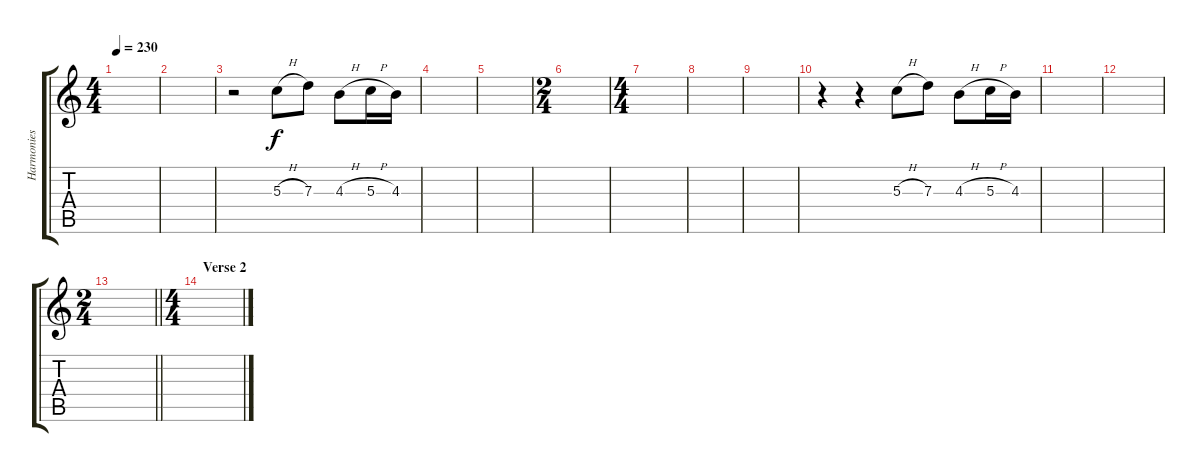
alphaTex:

\track ("Harmonies" "Harmonies") {instrument distortionguitar}
\staff {score tabs}
\tuning (E4 B3 G3 D3 A2 E2) {hide}
\ts (4 4)
\tempo 230
\clef g2
\ks c
|
|
r.2 5.3{h}.8 7.3.8 4.3{h}.8 5.3{h}.16 4.3.16 |
|
|
\ts (2 4)
|
\ts (4 4)
|
|
|
r.4 r.4 5.3{h}.8 7.3.8 4.3{h}.8 5.3{h}.16 4.3.16 |
|
|
\ts (2 4)
\barLineRight lightlight
|
\ts (4 4)
\section ("" "Verse 2")
